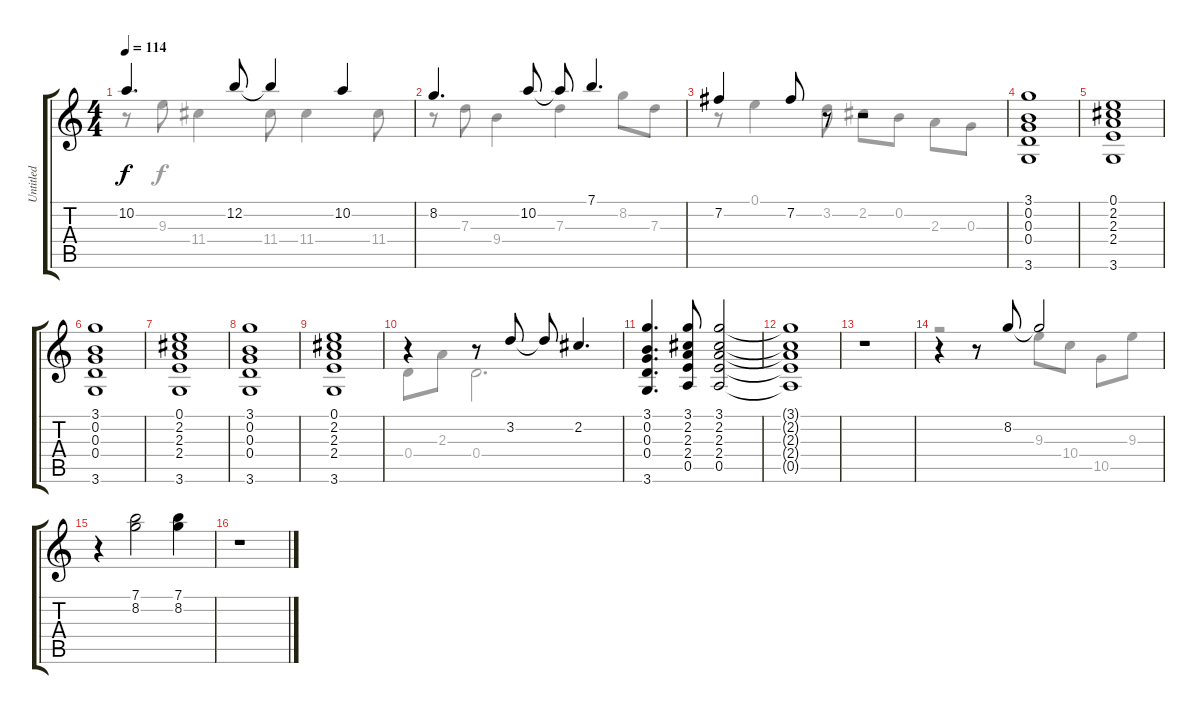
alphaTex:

\track ("Untitled" "Untitled") {instrument electricguitarclean}
\staff {score tabs}
\tuning (E4 B3 G3 D3 A2 E2) {hide}
\voice
\ts (4 4)
\tempo 114
\clef g2
\ks c
10.2.4{d dy f} 12.2.8 12.2{t}.4 10.2.4 |
8.2.4{d} 10.2.8 10.2{t}.8 7.1.4{d} |
7.2.4 7.2.8 r.8 r.2 |
(3.1 0.2 0.3 0.4 3.6).1 |
(0.1 2.2 2.3 2.4 3.6).1 |
(3.1 0.2 0.3 0.4 3.6).1 |
(0.1 2.2 2.3 2.4 3.6).1 |
(3.1 0.2 0.3 0.4 3.6).1 |
(0.1 2.2 2.3 2.4 3.6).1 |
r.4 r.8 3.2.8 3.2{t}.8 2.2.4{d} |
(3.1 0.2 0.3 0.4 3.6).4{d} (3.1 2.2 2.3 2.4 0.5).8 (3.1 2.2 2.3 2.4 0.5).2 |
(3.1{t} 2.2{t} 2.3{t} 2.4{t} 0.5{t}).1 |
r.1 |
r.4 r.8 8.2.8 8.2{t}.2 |
r.4 (7.1 8.2).2 (7.1 8.2).4 |
r.1
\voice
\clef g2
\ottava regular
\simile none
\ks c
r.8{dy f} 9.3.8 11.4.4 11.4.8 11.4.4 11.4.8 |
r.8 7.3.8 9.4.4 7.3.4 8.2.8 7.3.8 |
r.8 0.1.4 3.2.8 2.2.8 0.2.8 2.3.8 0.3.8 |
|
|
|
|
|
|
0.4.8 2.3.8 0.4.2{d} |
|
|
|
r.2 9.3.8 10.4.8 10.5.8 9.3.8 |
|
